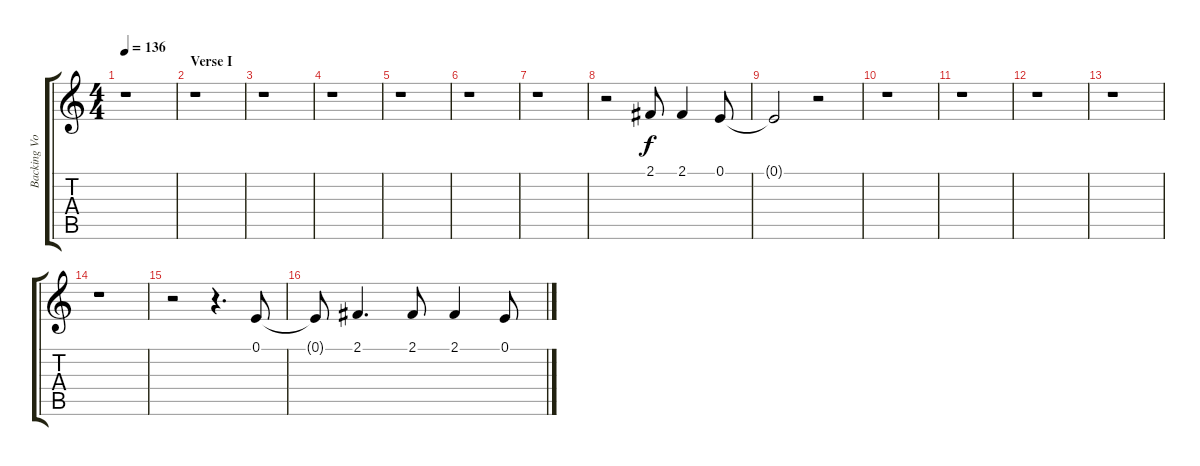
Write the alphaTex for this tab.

\track ("Backing Vocals" "Backing Vo") {instrument oboe}
\staff {score tabs}
\tuning (E4 B3 G3 D3 A2 E2) {hide}
\ts (4 4)
\tempo 136
\clef g2
\ks c
r.1{dy f} |
\section ("" "Verse I")
r.1 |
r.1 |
r.1 |
r.1 |
r.1 |
r.1 |
r.2 2.1.8 2.1.4 0.1.8 |
0.1{t}.2 r.2 |
r.1 |
r.1 |
r.1 |
r.1 |
r.1 |
r.2 r.4{d} 0.1.8 |
0.1{t}.8 2.1.4{d} 2.1.8 2.1.4 0.1.8
